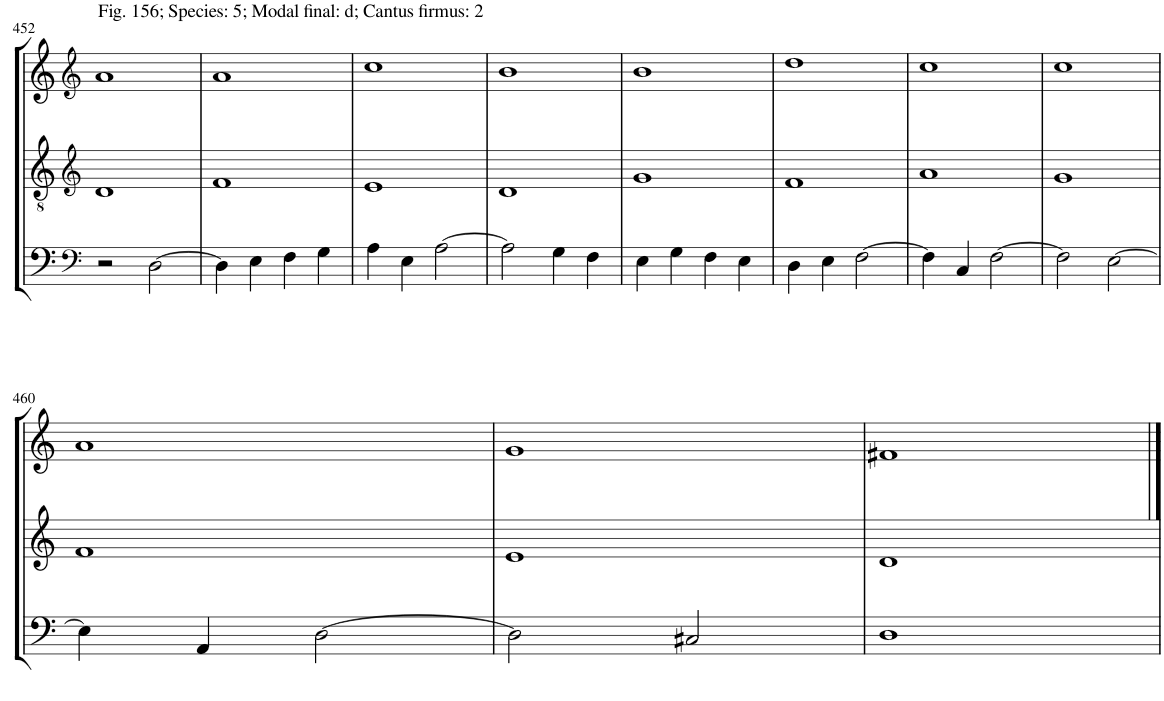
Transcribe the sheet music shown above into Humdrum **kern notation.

**kern	**kern	**kern
*part3	*part2	*part1
*staff3	*staff2	*staff1
*I"Piano	*I"Piano	*I"Piano
*I'Pno	*I'Pno	*I'Pno
!!LO:PB:g=z
*clefF4	*clefG2	*clefG2
*k[]	*k[]	*k[]
*M4/4	*M4/4	*M4/4
=452	=452	=452
!	!	!LO:TX:a:t=Fig. 156; Species&colon; 5; Modal final&colon; d; Cantus firmus&colon; 2
2r	1d	1a
[2D\	.	.
=453	=453	=453
4D\]	1f	1a
4E\	.	.
4F\	.	.
4G\	.	.
=454	=454	=454
4A\	1e	1cc
4E\	.	.
[2A\	.	.
=455	=455	=455
2A\]	1d	1b
4G\	.	.
4F\	.	.
=456	=456	=456
4E\	1g	1b
4G\	.	.
4F\	.	.
4E\	.	.
=457	=457	=457
4D\	1f	1dd
4E\	.	.
[2F\	.	.
=458	=458	=458
4F\]	1a	1cc
4C/	.	.
[2F\	.	.
=459	=459	=459
2F\]	1g	1cc
[2E\	.	.
!!LO:LB:g=z
=460	=460	=460
4E\]	1f	1a
4AA/	.	.
[2D\	.	.
=461	=461	=461
2D\]	1e	1g
2C#X/	.	.
=462	=462	=462
1D	1d	1f#X
==	==	==
*-	*-	*-
